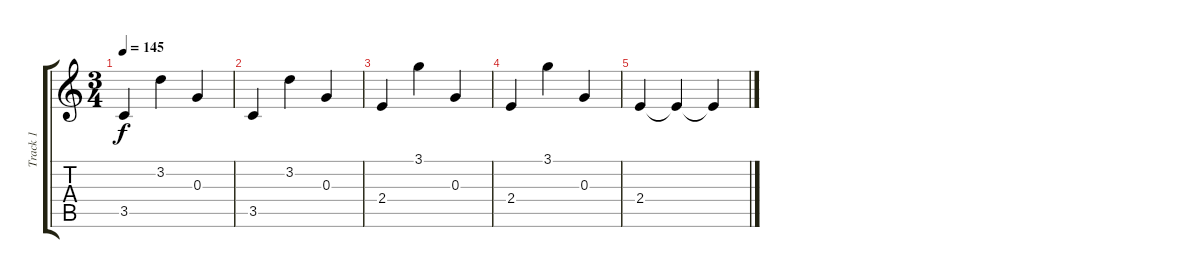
\track ("Track 1" "Track 1") {instrument acousticguitarnylon}
\staff {score tabs}
\tuning (E4 B3 G3 D3 A2 E2) {hide}
\ts (3 4)
\tempo 145
\clef g2
\ks c
3.5.4{dy f} 3.2.4 0.3.4 |
3.5.4 3.2.4 0.3.4 |
2.4.4 3.1.4 0.3.4 |
2.4.4 3.1.4 0.3.4 |
2.4.4 2.4{t}.4 2.4{t}.4
